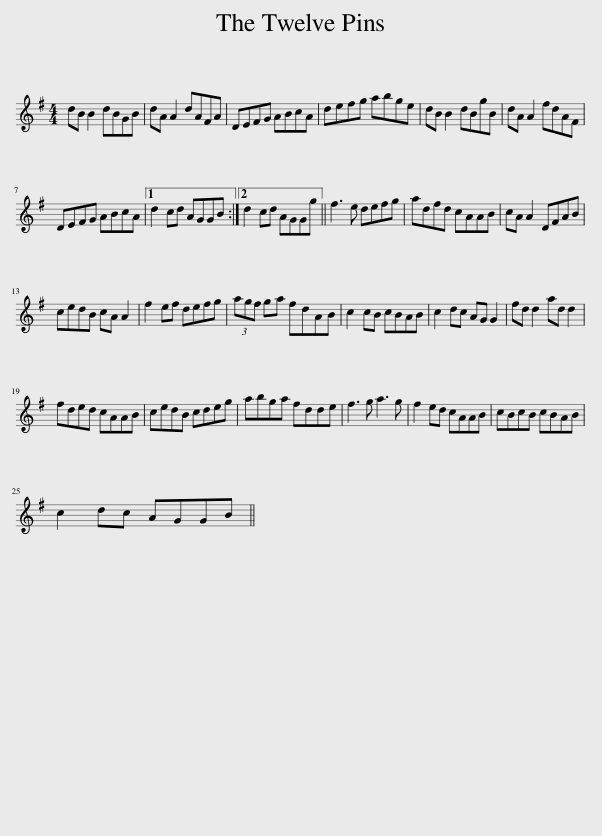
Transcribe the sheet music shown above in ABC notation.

X:1
L:1/8
M:4/4
I:linebreak $
K:G
V:1 treble
V:1
 dB B2 dBGB | dA A2 dAFA | DEFG ABcA | defg abge | dB B2 dBgB | %5
 dA A2 fdAF |$ DEFG ABcA |1 d2 cd AGGB :|2 d2 cd AGGg || f3 e defg | %10
 adfd cAAB | cA A2 DFAB |$ cedB cA A2 | f2 ef defg | (3agf ga fdAB | %15
 c2 cB cBAB | c2 dc AG G2 | fd d2 ad d2 |$ fded cAAB | cedB cdeg | %20
 abga fdde | f3 g a3 g | f2 ed cAAB | cBcB cBAB |$ c2 dc AGGB || %25
